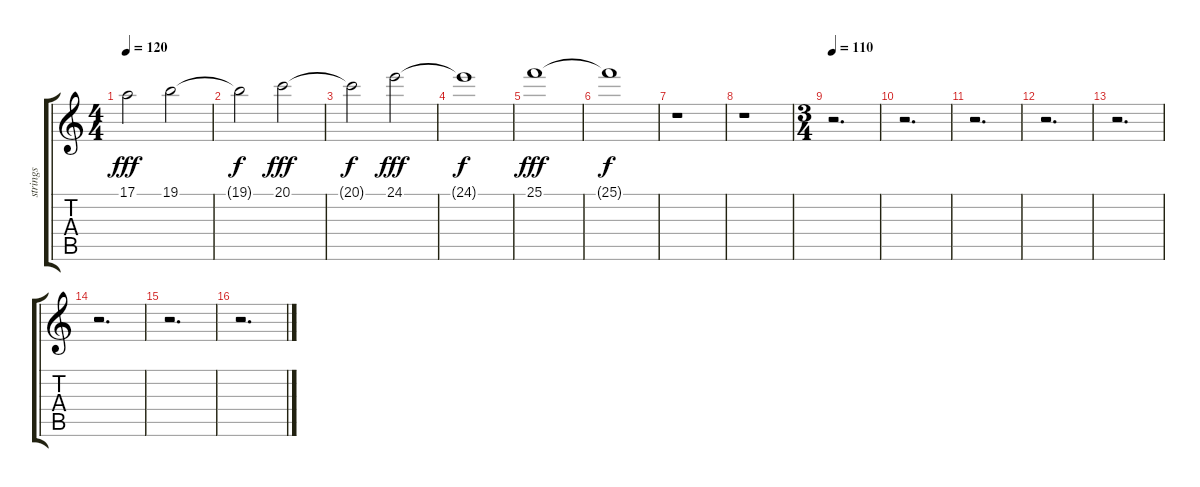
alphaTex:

\track ("strings" "strings") {instrument stringensemble1}
\staff {score tabs}
\tuning (E4 B3 G3 D3 A2 E2) {hide}
\ts (4 4)
\tempo 120
\clef g2
\ks c
17.1.2{dy fff volume 0} 19.1.2{volume 3} |
19.1{t}.2{dy f} 20.1.2{dy fff volume 12} |
20.1{t}.2{dy f} 24.1.2{dy fff} |
24.1{t}.1{dy f} |
25.1.1{dy fff} |
25.1{t}.1{dy f} |
r.1 |
r.1 |
\ts (3 4)
\tempo 110
r.2{d} |
r.2{d} |
r.2{d} |
r.2{d} |
r.2{d} |
r.2{d} |
r.2{d} |
r.2{d}
